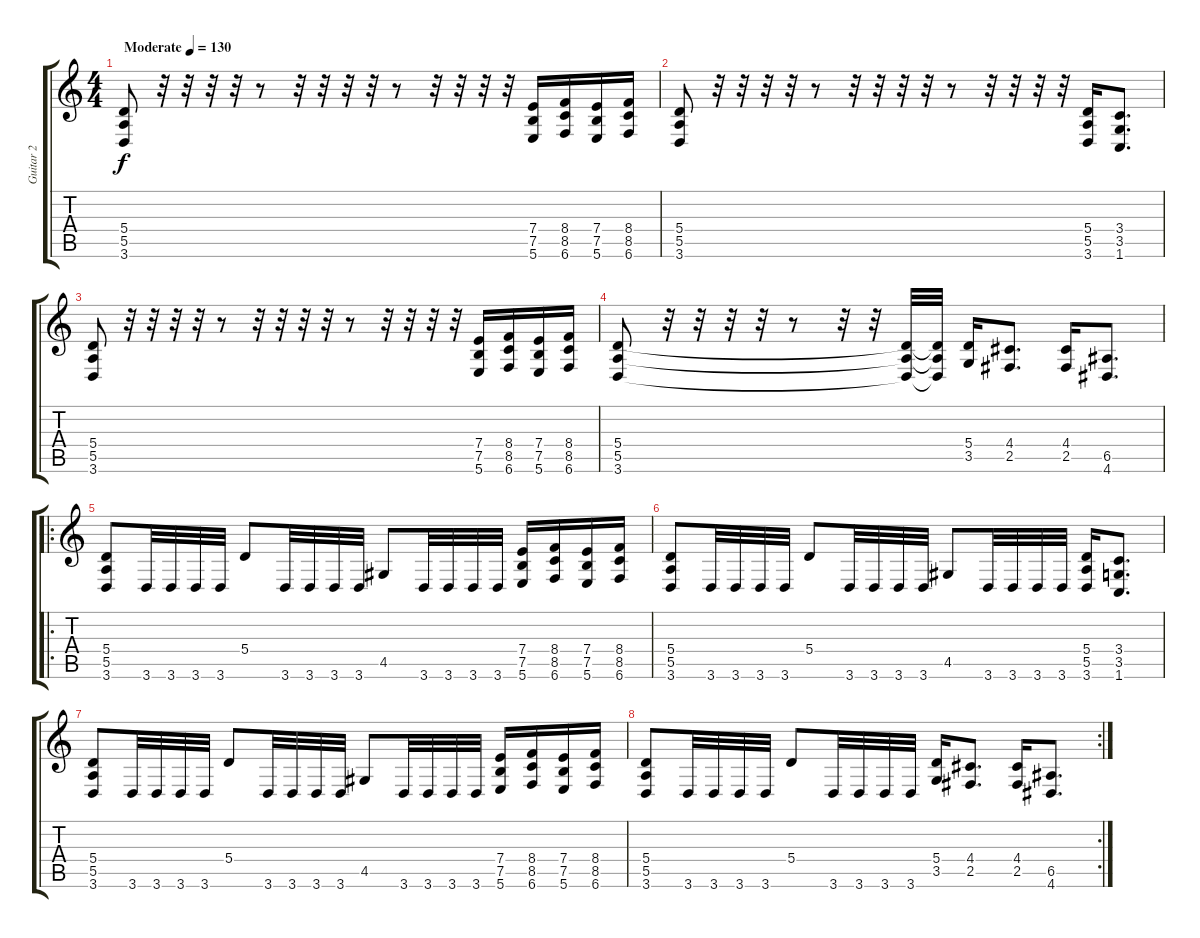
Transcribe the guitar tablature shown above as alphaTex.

\track ("Guitar 2" "Guitar 2") {instrument distortionguitar}
\staff {score tabs}
\tuning (B3 Gb3 D3 A2 E2 B1) {hide}
\ts (4 4)
\tempo (130 "Moderate")
\clef g2
\ks c
(5.4 5.5 3.6).8{dy f instrument distortionguitar} r.32 r.32 r.32 r.32 r.8 r.32 r.32 r.32 r.32 r.8 r.32 r.32 r.32 r.32 (7.4 7.5 5.6).16 (8.4 8.5 6.6).16 (7.4 7.5 5.6).16 (8.4 8.5 6.6).16 |
(5.4 5.5 3.6).8 r.32 r.32 r.32 r.32 r.8 r.32 r.32 r.32 r.32 r.8 r.32 r.32 r.32 r.32 (5.4 5.5 3.6).16 (3.4 3.5 1.6).8{d} |
(5.4 5.5 3.6).8 r.32 r.32 r.32 r.32 r.8 r.32 r.32 r.32 r.32 r.8 r.32 r.32 r.32 r.32 (7.4 7.5 5.6).16 (8.4 8.5 6.6).16 (7.4 7.5 5.6).16 (8.4 8.5 6.6).16 |
(5.4 5.5 3.6).8 r.32 r.32 r.32 r.32 r.8 r.32 r.32 (5.4{t} 5.5{t} 3.6{t}).32 (5.4{t} 5.5{t} 3.6{t}).32 (5.4 3.5).16 (4.4 2.5).8{d} (4.4 2.5).16 (6.5 4.6).8{d} |
\ro
(5.4 5.5 3.6).8 3.6.32 3.6.32 3.6.32 3.6.32 5.4.8 3.6.32 3.6.32 3.6.32 3.6.32 4.5.8 3.6.32 3.6.32 3.6.32 3.6.32 (7.4 7.5 5.6).16 (8.4 8.5 6.6).16 (7.4 7.5 5.6).16 (8.4 8.5 6.6).16 |
(5.4 5.5 3.6).8 3.6.32 3.6.32 3.6.32 3.6.32 5.4.8 3.6.32 3.6.32 3.6.32 3.6.32 4.5.8 3.6.32 3.6.32 3.6.32 3.6.32 (5.4 5.5 3.6).16 (3.4 3.5 1.6).8{d} |
(5.4 5.5 3.6).8 3.6.32 3.6.32 3.6.32 3.6.32 5.4.8 3.6.32 3.6.32 3.6.32 3.6.32 4.5.8 3.6.32 3.6.32 3.6.32 3.6.32 (7.4 7.5 5.6).16 (8.4 8.5 6.6).16 (7.4 7.5 5.6).16 (8.4 8.5 6.6).16 |
\rc 2
(5.4 5.5 3.6).8 3.6.32 3.6.32 3.6.32 3.6.32 5.4.8 3.6.32 3.6.32 3.6.32 3.6.32 (5.4 3.5).16 (4.4 2.5).8{d} (4.4 2.5).16 (6.5 4.6).8{d}
